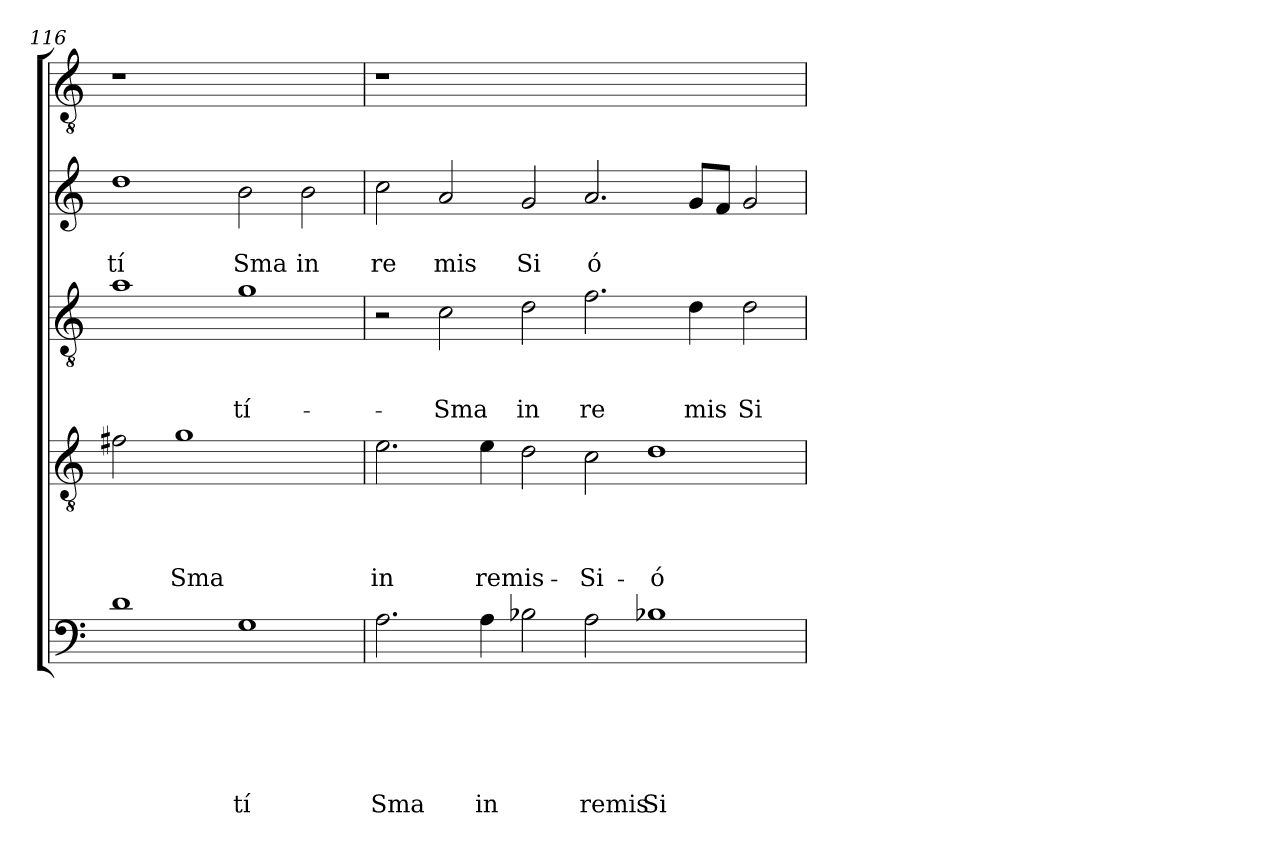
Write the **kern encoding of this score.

**kern	**text	**text	**text	**text	**text	**text	**kern	**text	**text	**text	**text	**kern	**text	**text	**text	**kern	**text	**text	**kern
*part5	*part5	*part5	*part5	*part5	*part5	*part5	*part4	*part4	*part4	*part4	*part4	*part3	*part3	*part3	*part3	*part2	*part2	*part2	*part1
*staff5	*staff5	*staff5	*staff5	*staff5	*staff5	*staff5	*staff4	*staff4	*staff4	*staff4	*staff4	*staff3	*staff3	*staff3	*staff3	*staff2	*staff2	*staff2	*staff1
*clefF4	*	*	*	*	*	*	*clefGv2	*	*	*	*	*clefGv2	*	*	*	*clefG2	*	*	*clefGv2
*k[]	*	*	*	*	*	*	*k[]	*	*	*	*	*k[]	*	*	*	*k[]	*	*	*k[]
*C:	*	*	*	*	*	*	*C:	*	*	*	*	*C:	*	*	*	*C:	*	*	*C:
=116	=116	=116	=116	=116	=116	=116	=116	=116	=116	=116	=116	=116	=116	=116	=116	=116	=116	=116	=116
!	!	!	!	!	!	!	!	!	!	!	!	!	!	!	!	!	!	!LO:LY:b	!
1d	.	.	.	.	.	.	2f#\	.	.	.	.	1a	.	.	.	1dd	.	tí	1r
!	!	!	!	!	!	!	!	!	!	!	!LO:LY:b	!	!	!	!	!	!	!	!
.	.	.	.	.	.	.	1g	.	.	.	Sma	.	.	.	.	.	.	.	.
!	!	!	!	!	!	!LO:LY:b	!	!	!	!	!	!	!	!	!LO:LY:b	!	!	!LO:LY:b	!
1G	.	.	.	.	.	tí	.	.	.	.	.	1g	.	.	-tí-	2b\	.	Sma	1ryy
!	!	!	!	!	!	!	!	!	!	!	!	!	!	!	!	!	!	!LO:LY:b	!
.	.	.	.	.	.	.	2ryy	.	.	.	.	.	.	.	.	2b\	.	in	.
!!LO:LB:g=z
=117	=117	=117	=117	=117	=117	=117	=117	=117	=117	=117	=117	=117	=117	=117	=117	=117	=117	=117	=117
!	!	!	!	!	!	!LO:LY:b	!	!	!	!	!LO:LY:b	!	!	!	!	!	!	!LO:LY:b	!
2.A\	.	.	.	.	.	Sma	2.e\	.	.	.	in	2r	.	.	.	2cc\	.	re	1r
!	!	!	!	!	!	!	!	!	!	!	!	!	!	!	!LO:LY:b	!	!	!LO:LY:b	!
.	.	.	.	.	.	.	.	.	.	.	.	2c\	.	.	-Sma	2a/	.	mis	.
!	!	!	!	!	!	!LO:LY:b	!	!	!	!	!LO:LY:b	!	!	!	!	!	!	!	!
4A\	.	.	.	.	.	in	4e\	.	.	.	remis-	.	.	.	.	.	.	.	.
!	!	!	!	!	!	!	!	!	!	!	!	!	!	!	!LO:LY:b	!	!	!LO:LY:b	!
2B-X\	.	.	.	.	.	.	2d\	.	.	.	.	2d\	.	.	in	2g/	.	Si	0ryy
!	!	!	!	!	!	!LO:LY:b	!	!	!	!	!LO:LY:b	!	!	!	!LO:LY:b	!	!	!LO:LY:b	!
2A\	.	.	.	.	.	remis	2c\	.	.	.	-Si-	2.f\	.	.	re	2.a/	.	ó	.
!	!	!	!	!	!	!LO:LY:b	!	!	!	!	!LO:LY:b	!	!	!	!	!	!	!	!
1B-X	.	.	.	.	.	Si	1d	.	.	.	-ó-	.	.	.	.	.	.	.	.
!	!	!	!	!	!	!	!	!	!	!	!	!	!	!	!LO:LY:b	!	!	!	!
.	.	.	.	.	.	.	.	.	.	.	.	4d\	.	.	mis	8g/L	.	.	.
.	.	.	.	.	.	.	.	.	.	.	.	.	.	.	.	8f/J	.	.	.
!	!	!	!	!	!	!	!	!	!	!	!	!	!	!	!LO:LY:b	!	!	!	!
.	.	.	.	.	.	.	.	.	.	.	.	2d\	.	.	Si	2g/	.	.	.
=	=	=	=	=	=	=	=	=	=	=	=	=	=	=	=	=	=	=	=
*-	*-	*-	*-	*-	*-	*-	*-	*-	*-	*-	*-	*-	*-	*-	*-	*-	*-	*-	*-
